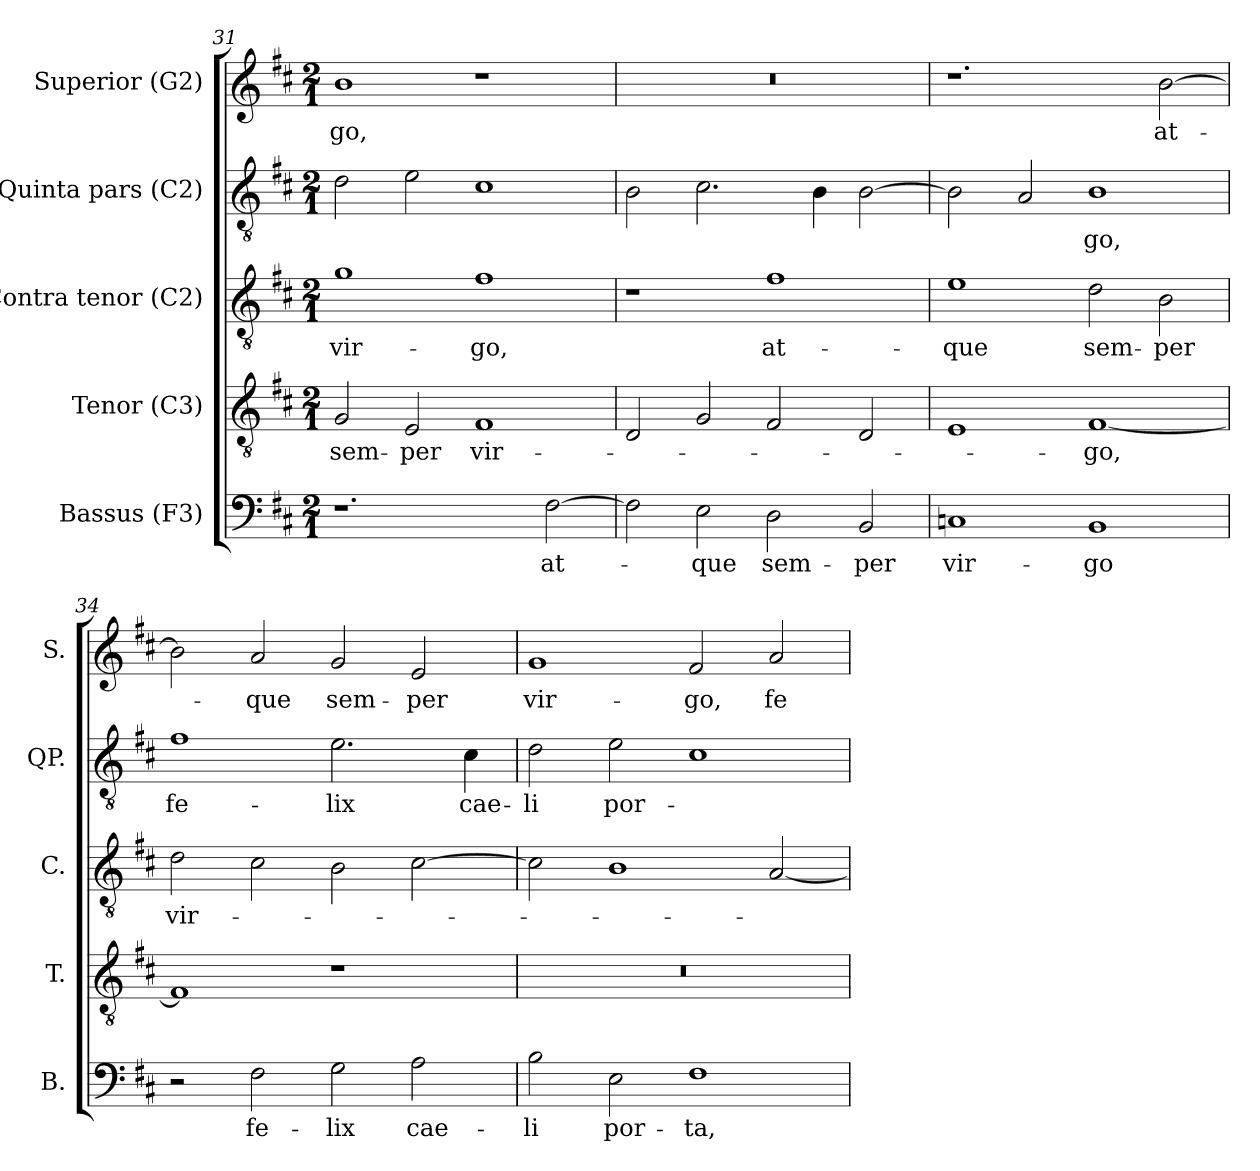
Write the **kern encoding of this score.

**kern	**text	**kern	**text	**kern	**text	**kern	**text	**kern	**text
*part5	*part5	*part4	*part4	*part3	*part3	*part2	*part2	*part1	*part1
*staff5	*staff5	*staff4	*staff4	*staff3	*staff3	*staff2	*staff2	*staff1	*staff1
*I"Bassus (F3)	*	*I"Tenor (C3)	*	*I"Contra tenor (C2)	*	*I"Quinta pars (C2)	*	*I"Superior (G2)	*
*I'B.	*	*I'T.	*	*I'C.	*	*I'QP.	*	*I'S.	*
*clefF4	*	*clefGv2	*	*clefGv2	*	*clefGv2	*	*clefG2	*
*	*	*ITrd7c12	*	*ITrd7c12	*	*ITrd7c12	*	*	*
*k[f#c#]	*	*k[f#c#]	*	*k[f#c#]	*	*k[f#c#]	*	*k[f#c#]	*
*D:	*	*D:	*	*D:	*	*D:	*	*D:	*
*M2/1	*	*M2/1	*	*M2/1	*	*M2/1	*	*M2/1	*
=31	=31	=31	=31	=31	=31	=31	=31	=31	=31
!	!	!	!LO:LY:b:color=#000000	!	!	!	!	!	!
!	!	!	!	!	!LO:LY:b:color=#000000	!	!	!	!
!	!	!	!	!	!	!	!	!	!LO:LY:b:color=#000000
1.r	.	2GGi/	sem-	1Gi	vir-	2Di\	.	1bi	-go,
!	!	!	!LO:LY:b:color=#000000	!	!	!	!	!	!
.	.	2EEi/	-per	.	.	2Ei\	.	.	.
!	!	!	!LO:LY:b:color=#000000	!	!	!	!	!	!
!	!	!	!	!	!LO:LY:b:color=#000000	!	!	!	!
.	.	1FF#i	vir-	1F#i	-go,	1C#i	.	1r	.
!	!LO:LY:b:color=#000000	!	!	!	!	!	!	!	!
[2F#i\	at-	.	.	.	.	.	.	.	.
=32	=32	=32	=32	=32	=32	=32	=32	=32	=32
!	!	!	!	!	!	!	!	!LO:N:vis=1	!
2F#i\]	.	2DDi/	.	1r	.	2BBi\	.	0r	.
!	!LO:LY:b:color=#000000	!	!	!	!	!	!	!	!
2Ei\	-que	2GGi/	.	.	.	2.C#i\	.	.	.
!	!LO:LY:b:color=#000000	!	!	!	!	!	!	!	!
!	!	!	!	!	!LO:LY:b:color=#000000	!	!	!	!
2Di\	sem-	2FF#i/	.	1F#i	at-	.	.	.	.
.	.	.	.	.	.	4BBi\	.	.	.
!	!LO:LY:b:color=#000000	!	!	!	!	!	!	!	!
2BBi/	-per	2DDi/	.	.	.	[2BBi\	.	.	.
=33	=33	=33	=33	=33	=33	=33	=33	=33	=33
!	!LO:LY:b:color=#000000	!	!	!	!	!	!	!	!
!	!	!	!	!	!LO:LY:b:color=#000000	!	!	!	!
1Ci	vir-	1EEi	.	1Ei	-que	2BBi\]	.	1.r	.
.	.	.	.	.	.	2AAi/	.	.	.
!	!LO:LY:b:color=#000000	!	!	!	!	!	!	!	!
!	!	!	!LO:LY:b:color=#000000	!	!	!	!	!	!
!	!	!	!	!	!LO:LY:b:color=#000000	!	!	!	!
!	!	!	!	!	!	!	!LO:LY:b:color=#000000	!	!
1BBi	-go	[1FF#i	-go,	2Di\	sem-	1BBi	-go,	.	.
!	!	!	!	!	!LO:LY:b:color=#000000	!	!	!	!
!	!	!	!	!	!	!	!	!	!LO:LY:b:color=#000000
.	.	.	.	2BBi\	-per	.	.	[2bi\	at-
!!LO:LB:g=z
=34	=34	=34	=34	=34	=34	=34	=34	=34	=34
!	!	!	!	!	!LO:LY:b:color=#000000	!	!	!	!
!	!	!	!	!	!	!	!LO:LY:b:color=#000000	!	!
2r	.	1FF#i]	.	2Di\	vir-	1F#i	fe-	2bi\]	.
!	!LO:LY:b:color=#000000	!	!	!	!	!	!	!	!
!	!	!	!	!	!	!	!	!	!LO:LY:b:color=#000000
2F#i\	fe-	.	.	2C#i\	.	.	.	2ai/	-que
!	!LO:LY:b:color=#000000	!	!	!	!	!	!	!	!
!	!	!	!	!	!	!	!LO:LY:b:color=#000000	!	!
!	!	!	!	!	!	!	!	!	!LO:LY:b:color=#000000
2Gi\	-lix	1r	.	2BBi\	.	2.Ei\	-lix	2gi/	sem-
!	!LO:LY:b:color=#000000	!	!	!	!	!	!	!	!
!	!	!	!	!	!	!	!	!	!LO:LY:b:color=#000000
2Ai\	cae-	.	.	[2C#i\	.	.	.	2ei/	-per
!	!	!	!	!	!	!	!LO:LY:b:color=#000000	!	!
.	.	.	.	.	.	4C#i\	cae-	.	.
=35	=35	=35	=35	=35	=35	=35	=35	=35	=35
!	!LO:LY:b:color=#000000	!LO:N:vis=1	!	!	!	!	!	!	!
!	!	!	!	!	!	!	!LO:LY:b:color=#000000	!	!
!	!	!	!	!	!	!	!	!	!LO:LY:b:color=#000000
2Bi\	-li	0r	.	2C#i\]	.	2Di\	-li	1gi	vir-
!	!LO:LY:b:color=#000000	!	!	!	!	!	!	!	!
!	!	!	!	!	!	!	!LO:LY:b:color=#000000	!	!
2Ei\	por-	.	.	1BBi	.	2Ei\	por-	.	.
!	!LO:LY:b:color=#000000	!	!	!	!	!	!	!	!
!	!	!	!	!	!	!	!	!	!LO:LY:b:color=#000000
1F#i	-ta,	.	.	.	.	1C#i	.	2f#i/	-go,
!	!	!	!	!	!	!	!	!	!LO:LY:b:color=#000000
.	.	.	.	[2AAi/	.	.	.	2ai/	fe-
=	=	=	=	=	=	=	=	=	=
*-	*-	*-	*-	*-	*-	*-	*-	*-	*-
